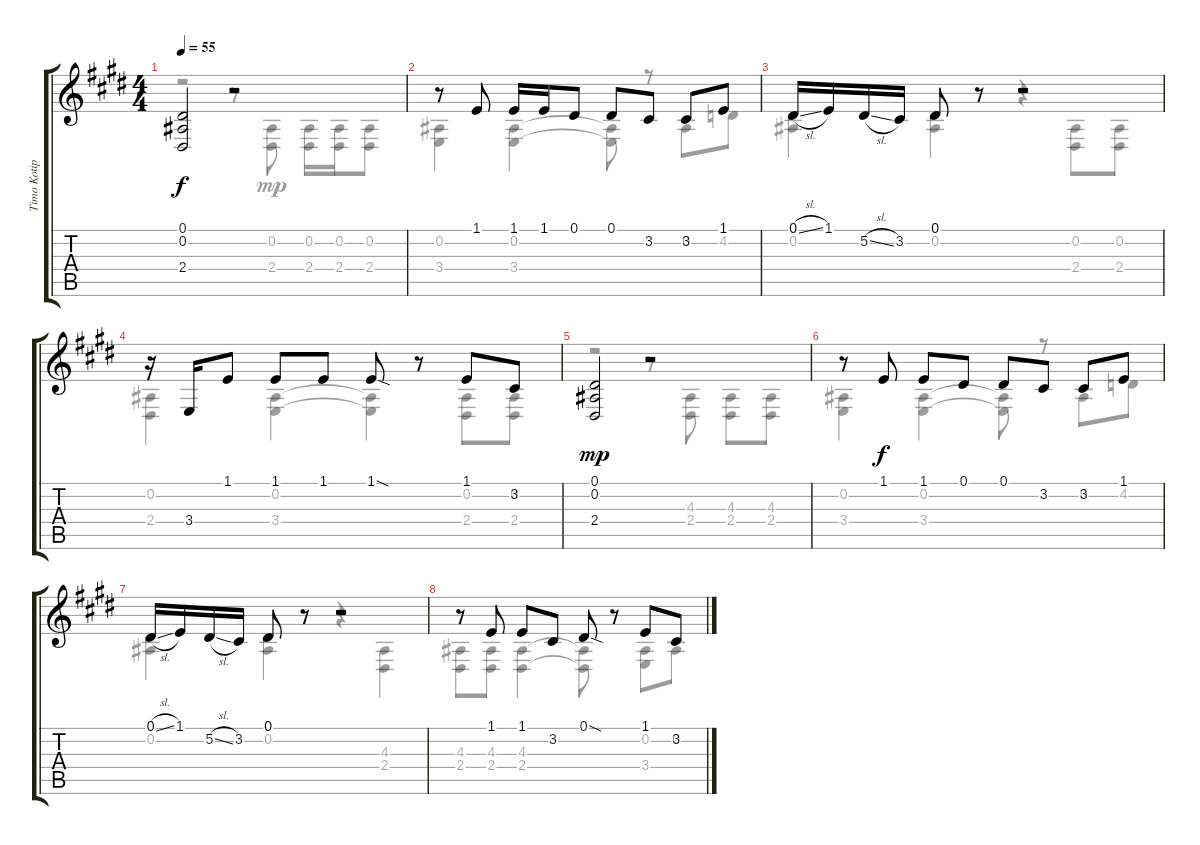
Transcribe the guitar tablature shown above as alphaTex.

\track ("Timo Kotipelto" "Timo Kotip") {instrument choiraahs}
\staff {score tabs}
\tuning (Eb4 Bb3 Gb3 Db3 Ab2 Eb2) {hide}
\voice
\ts (4 4)
\tempo 55
\clef g2
\ks e
(0.1 0.2 2.4).2{dy f volume 8} r.2 |
r.8 1.1.8 1.1.16 1.1.16 0.1.8 0.1.8 3.2.8 3.2.8 1.1.8 |
0.1{sl}.16 1.1.16 5.2{sl}.16 3.2.16 0.1.8 r.8 r.2 |
r.16 3.4.16 1.1.8 1.1.8 1.1.8 1.1{sod}.8 r.8 1.1.8 3.2.8 |
(0.1 0.2 2.4).2{dy mp volume 0} r.2 |
r.8 1.1.8{dy f} 1.1.8 0.1.8 0.1.8 3.2.8 3.2.8 1.1.8 |
0.1{sl}.16 1.1.16 5.2{sl}.16 3.2.16 0.1.8 r.8 r.2 |
r.8 1.1.8 1.1.8 3.2.8 0.1{sod}.8 r.8 1.1.8 3.2.8
\voice
\clef g2
\ottava regular
\simile none
\ks e
r.2{dy mp} r.8 (0.2 2.4).8 (0.2 2.4).16 (0.2 2.4).16 (0.2 2.4).8 |
(0.2 3.4).4 (0.2 3.4).4 (0.2{t} 3.4{t}).8 r.8 0.2.8 4.2.8 |
(0.1 0.2).4 (0.1 0.2).4 r.4 (0.2 2.4).8 (0.2 2.4).8 |
(0.2 2.4).4 (0.2 3.4).4 (0.2{t} 3.4{t}).4 (0.2 2.4).8 (0.2 2.4).8 |
r.2 r.8 (4.3 2.4).8 (4.3 2.4).8 (4.3 2.4).8 |
(0.2 3.4).4 (0.2 3.4).4 (0.2{t} 3.4{t}).8 r.8 0.2.8 4.2.8 |
(0.1 0.2).4 (0.1 0.2).4 r.4 (4.3 2.4).4 |
(4.3 2.4).8 (4.3 2.4).8 (4.3 2.4).4 (4.3{t} 2.4{t}).8 r.8 (0.2 3.4).8 0.2.8
